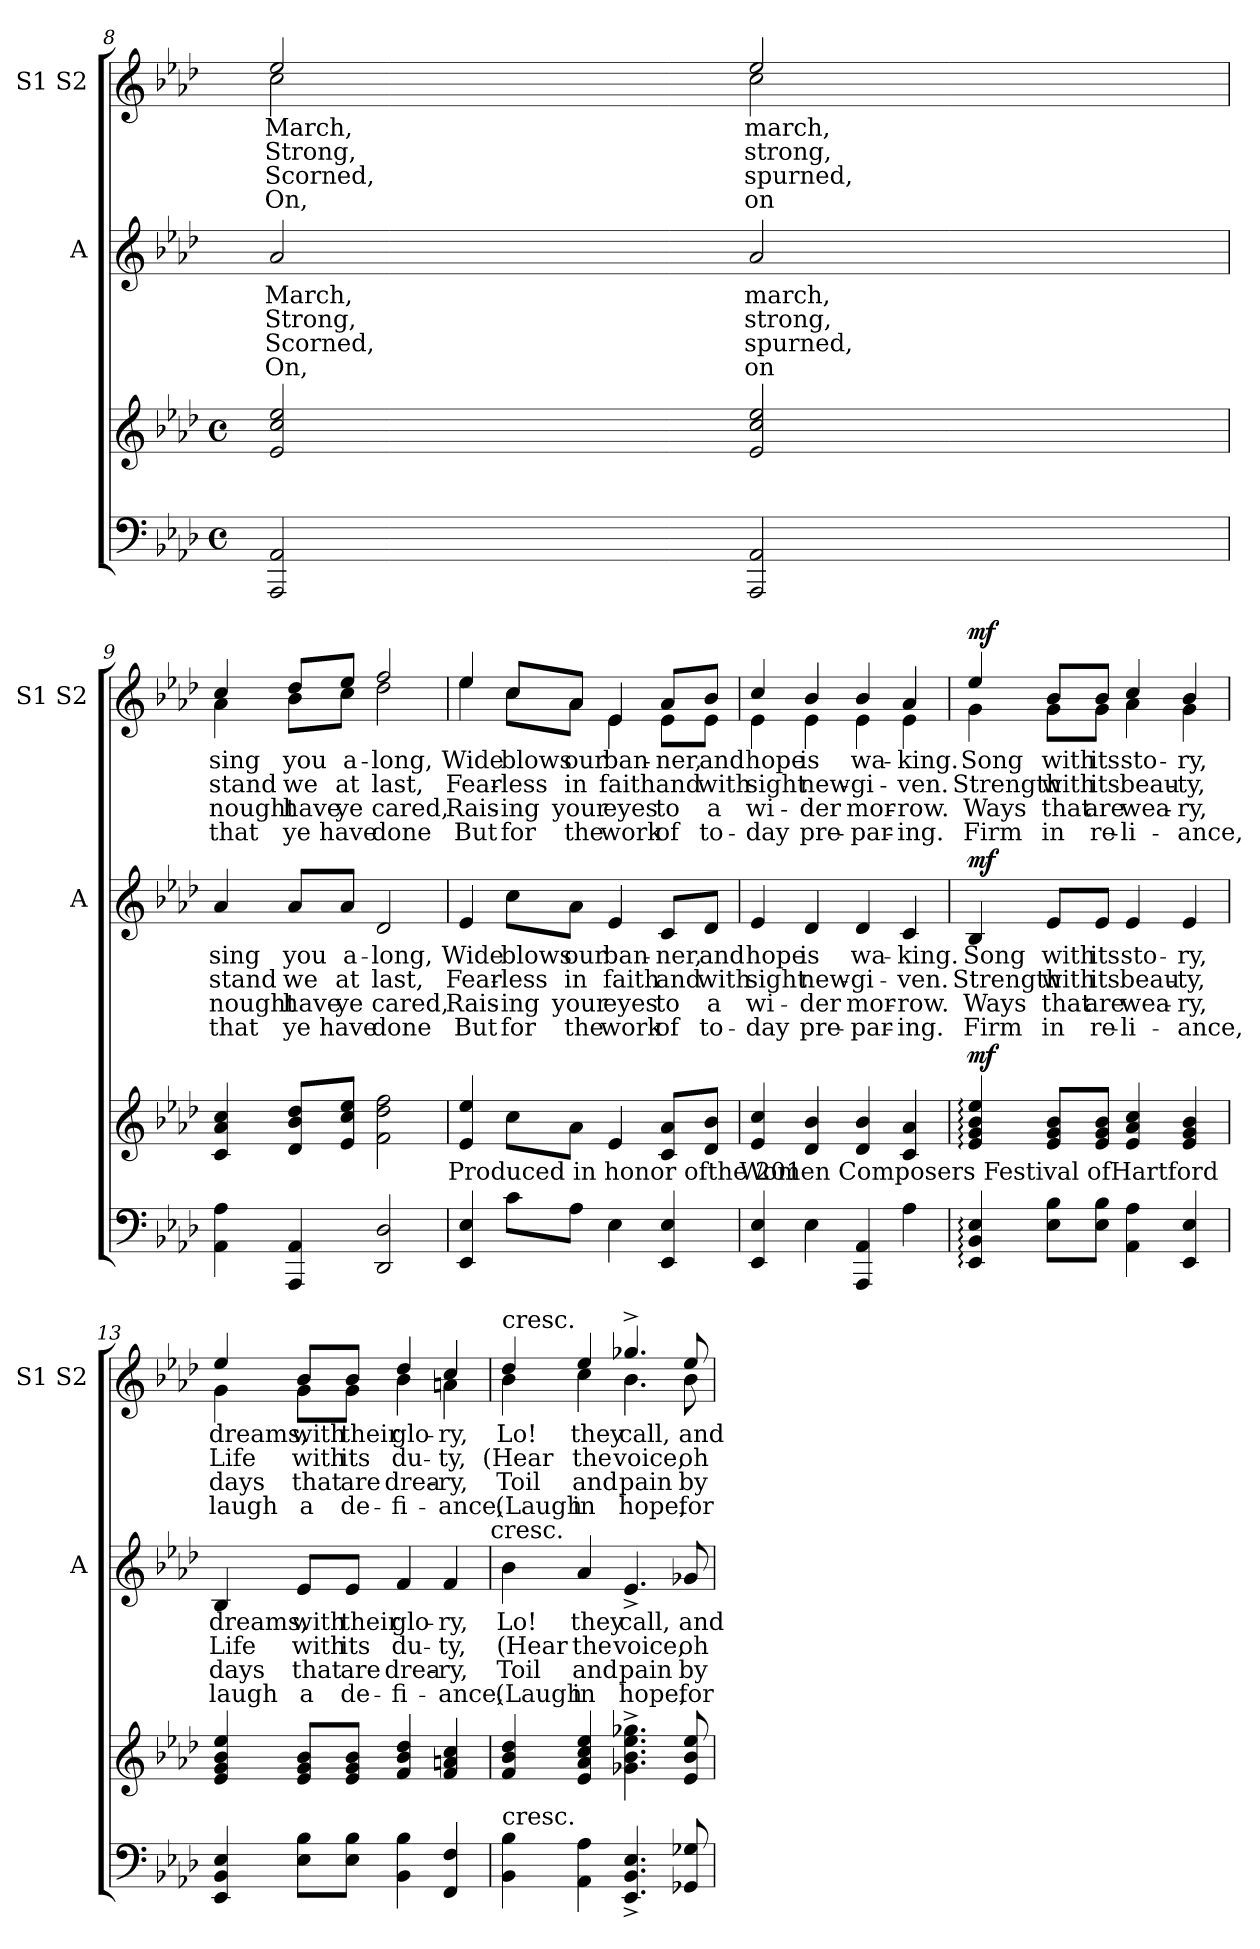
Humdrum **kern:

**kern	**kern	**dynam	**kern	**text	**text	**text	**text	**dynam	**kern	**text	**text	**text	**text	**dynam
*part4	*part3	*part3	*part2	*part2	*part2	*part2	*part2	*part2	*part1	*part1	*part1	*part1	*part1	*part1
*staff4	*staff3	*staff3	*staff2	*staff2	*staff2	*staff2	*staff2	*staff2	*staff1	*staff1	*staff1	*staff1	*staff1	*staff1
*	*	*	*I"A	*	*	*	*	*	*I"S1 S2	*	*	*	*	*
*	*	*	*I'A	*	*	*	*	*	*I'S1 S2	*	*	*	*	*
!!LO:LB:g=z
*clefF4	*clefG2	*	*clefG2	*	*	*	*	*	*clefG2	*	*	*	*	*
*k[b-e-a-d-]	*k[b-e-a-d-]	*	*k[b-e-a-d-]	*	*	*	*	*	*k[b-e-a-d-]	*	*	*	*	*
*A-:	*A-:	*	*A-:	*	*	*	*	*	*A-:	*	*	*	*	*
*M4/4	*M4/4	*	*	*	*	*	*	*	*	*	*	*	*	*
*met(c)	*met(c)	*	*	*	*	*	*	*	*	*	*	*	*	*
=8	=8	=8	=8	=8	=8	=8	=8	=8	=8	=8	=8	=8	=8	=8
!	!	!	!	!LO:LY:b	!LO:LY:b	!LO:LY:b	!LO:LY:b	!	!	!LO:LY:b	!LO:LY:b	!LO:LY:b	!LO:LY:b	!
*	*	*	*	*	*	*	*	*	*^	*	*	*	*	*
2AAA-/ 2AA-/	2e-/ 2cc/ 2ee-/	.	2a-/	March,	Strong,	Scorned,	On,	.	2ee-/	2cc\	March,	Strong,	Scorned,	On,	.
!	!	!	!	!LO:LY:b	!LO:LY:b	!LO:LY:b	!LO:LY:b	!	!	!	!LO:LY:b	!LO:LY:b	!LO:LY:b	!LO:LY:b	!
2AAA-/ 2AA-/	2e-/ 2cc/ 2ee-/	.	2a-/	march,	strong,	spurned,	on	.	2ee-/	2cc\	march,	strong,	spurned,	on	.
=9	=9	=9	=9	=9	=9	=9	=9	=9	=9	=9	=9	=9	=9	=9	=9
!	!	!	!	!LO:LY:b	!LO:LY:b	!LO:LY:b	!LO:LY:b	!	!	!	!LO:LY:b	!LO:LY:b	!LO:LY:b	!LO:LY:b	!
4AA-\ 4A-\	4c/ 4a-/ 4cc/	.	4a-/	sing	stand	nought	that	.	4cc/	4a-\	sing	stand	nought	that	.
!	!	!	!	!LO:LY:b	!LO:LY:b	!LO:LY:b	!LO:LY:b	!	!	!	!LO:LY:b	!LO:LY:b	!LO:LY:b	!LO:LY:b	!
4AAA-/ 4AA-/	8d-/ 8b-/ 8dd-/L	.	8a-/L	you	we	have	ye	.	8dd-/L	8b-\L	you	we	have	ye	.
!	!	!	!	!LO:LY:b	!LO:LY:b	!LO:LY:b	!LO:LY:b	!	!	!	!LO:LY:b	!LO:LY:b	!LO:LY:b	!LO:LY:b	!
.	8e-/ 8cc/ 8ee-/J	.	8a-/J	a-	at	ye	have	.	8ee-/J	8cc\J	a-	at	ye	have	.
!	!	!	!	!LO:LY:b	!LO:LY:b	!LO:LY:b	!LO:LY:b	!	!	!	!LO:LY:b	!LO:LY:b	!LO:LY:b	!LO:LY:b	!
2DD-/ 2D-/	2f\ 2dd-\ 2ff\	.	2d-/	-long,	last,	cared,	done	.	2ff/	2dd-\	-long,	last,	cared,	done	.
!	!LO:TX:b:t=Produced in honor ofthe 201	!	!	!	!	!	!	!	!	!	!	!	!	!	!
=10	=10	=10	=10	=10	=10	=10	=10	=10	=10	=10	=10	=10	=10	=10	=10
!	!	!	!	!LO:LY:b	!LO:LY:b	!LO:LY:b	!LO:LY:b	!	!	!	!LO:LY:b	!LO:LY:b	!LO:LY:b	!LO:LY:b	!
4EE-/ 4E-/	4e-/ 4ee-/	.	4e-/	Wide	Fear-	Rais-	But	.	4ee-/	4ee-\	Wide	Fear-	Rais-	But	.
!	!	!	!	!LO:LY:b	!LO:LY:b	!LO:LY:b	!LO:LY:b	!	!	!	!LO:LY:b	!LO:LY:b	!LO:LY:b	!LO:LY:b	!
8c\L	8cc\L	.	8cc\L	blows	-less	-ing	for	.	8cc/L	8cc\L	blows	-less	-ing	for	.
!	!	!	!	!LO:LY:b	!LO:LY:b	!LO:LY:b	!LO:LY:b	!	!	!	!LO:LY:b	!LO:LY:b	!LO:LY:b	!LO:LY:b	!
8A-\J	8a-\J	.	8a-\J	our	in	your	the	.	8a-/J	8a-\J	our	in	your	the	.
!	!	!	!	!LO:LY:b	!LO:LY:b	!LO:LY:b	!LO:LY:b	!	!	!	!LO:LY:b	!LO:LY:b	!LO:LY:b	!LO:LY:b	!
4E-\	4e-/	.	4e-/	ban-	faith	eyes	work	.	4e-/	4e-\	ban-	faith	eyes	work	.
!	!	!	!	!LO:LY:b	!LO:LY:b	!LO:LY:b	!LO:LY:b	!	!	!	!LO:LY:b	!LO:LY:b	!LO:LY:b	!LO:LY:b	!
4EE-/ 4E-/	8c/ 8a-/L	.	8c/L	-ner,	and	to	of	.	8a-/L	8e-\L	-ner,	and	to	of	.
!	!	!	!	!LO:LY:b	!LO:LY:b	!LO:LY:b	!LO:LY:b	!	!	!	!LO:LY:b	!LO:LY:b	!LO:LY:b	!LO:LY:b	!
.	8d-/ 8b-/J	.	8d-/J	and	with	a	to-	.	8b-/J	8e-\J	and	with	a	to-	.
!	!LO:TX:b:t=Women Composers Festival ofHartford	!	!	!	!	!	!	!	!	!	!	!	!	!	!
=11	=11	=11	=11	=11	=11	=11	=11	=11	=11	=11	=11	=11	=11	=11	=11
!	!	!	!	!LO:LY:b	!LO:LY:b	!LO:LY:b	!LO:LY:b	!	!	!	!LO:LY:b	!LO:LY:b	!LO:LY:b	!LO:LY:b	!
4EE-/ 4E-/	4e-/ 4cc/	.	4e-/	hope	sight	wi-	-day	.	4cc/	4e-\	hope	sight	wi-	-day	.
!	!	!	!	!LO:LY:b	!LO:LY:b	!LO:LY:b	!LO:LY:b	!	!	!	!LO:LY:b	!LO:LY:b	!LO:LY:b	!LO:LY:b	!
4E-\	4d-/ 4b-/	.	4d-/	is	new-	-der	pre-	.	4b-/	4e-\	is	new-	-der	pre-	.
!	!	!	!	!LO:LY:b	!LO:LY:b	!LO:LY:b	!LO:LY:b	!	!	!	!LO:LY:b	!LO:LY:b	!LO:LY:b	!LO:LY:b	!
4AAA-/ 4AA-/	4d-/ 4b-/	.	4d-/	wa-	-gi-	mor-	-par-	.	4b-/	4e-\	wa-	-gi-	mor-	-par-	.
!	!	!	!	!LO:LY:b	!LO:LY:b	!LO:LY:b	!LO:LY:b	!	!	!	!LO:LY:b	!LO:LY:b	!LO:LY:b	!LO:LY:b	!
4A-\	4c/ 4a-/	.	4c/	-king.	-ven.	-row.	-ing.	.	4a-/	4e-\	-king.	-ven.	-row.	-ing.	.
!!LO:PB:g=z	!!
=12	=12	=12	=12	=12	=12	=12	=12	=12	=12	=12	=12	=12	=12	=12	=12
!	!	!LO:DY:a	!	!LO:LY:b	!LO:LY:b	!LO:LY:b	!LO:LY:b	!LO:DY:a	!	!	!LO:LY:b	!LO:LY:b	!LO:LY:b	!LO:LY:b	!LO:DY:a
4EE-/: 4BB-/: 4E-/:	4e-/: 4g/: 4b-/: 4ee-/:	mf	4B-/	Song	Strength	Ways	Firm	mf	4ee-/	4g\	Song	Strength	Ways	Firm	mf
!	!	!	!	!LO:LY:b	!LO:LY:b	!LO:LY:b	!LO:LY:b	!	!	!	!LO:LY:b	!LO:LY:b	!LO:LY:b	!LO:LY:b	!
8E-\ 8B-\L	8e-/ 8g/ 8b-/L	.	8e-/L	with	with	that	in	.	8b-/L	8g\L	with	with	that	in	.
!	!	!	!	!LO:LY:b	!LO:LY:b	!LO:LY:b	!LO:LY:b	!	!	!	!LO:LY:b	!LO:LY:b	!LO:LY:b	!LO:LY:b	!
8E-\ 8B-\J	8e-/ 8g/ 8b-/J	.	8e-/J	its	its	are	re-	.	8b-/J	8g\J	its	its	are	re-	.
!	!	!	!	!LO:LY:b	!LO:LY:b	!LO:LY:b	!LO:LY:b	!	!	!	!LO:LY:b	!LO:LY:b	!LO:LY:b	!LO:LY:b	!
4AA-\ 4A-\	4e-/ 4a-/ 4cc/	.	4e-/	sto-	beau-	wea-	-li-	.	4cc/	4a-\	sto-	beau-	wea-	-li-	.
!	!	!	!	!LO:LY:b	!LO:LY:b	!LO:LY:b	!LO:LY:b	!	!	!	!LO:LY:b	!LO:LY:b	!LO:LY:b	!LO:LY:b	!
4EE-/ 4E-/	4e-/ 4g/ 4b-/	.	4e-/	-ry,	-ty,	-ry,	-ance,	.	4b-/	4g\	-ry,	-ty,	-ry,	-ance,	.
=13	=13	=13	=13	=13	=13	=13	=13	=13	=13	=13	=13	=13	=13	=13	=13
!	!	!	!	!LO:LY:b	!LO:LY:b	!LO:LY:b	!LO:LY:b	!	!	!	!LO:LY:b	!LO:LY:b	!LO:LY:b	!LO:LY:b	!
4EE-/ 4BB-/ 4E-/	4e-/ 4g/ 4b-/ 4ee-/	.	4B-/	dreams,	Life	days	laugh	.	4ee-/	4g\	dreams,	Life	days	laugh	.
!	!	!	!	!LO:LY:b	!LO:LY:b	!LO:LY:b	!LO:LY:b	!	!	!	!LO:LY:b	!LO:LY:b	!LO:LY:b	!LO:LY:b	!
8E-\ 8B-\L	8e-/ 8g/ 8b-/L	.	8e-/L	with	with	that	a	.	8b-/L	8g\L	with	with	that	a	.
!	!	!	!	!LO:LY:b	!LO:LY:b	!LO:LY:b	!LO:LY:b	!	!	!	!LO:LY:b	!LO:LY:b	!LO:LY:b	!LO:LY:b	!
8E-\ 8B-\J	8e-/ 8g/ 8b-/J	.	8e-/J	their	its	are	de-	.	8b-/J	8g\J	their	its	are	de-	.
!	!	!	!	!LO:LY:b	!LO:LY:b	!LO:LY:b	!LO:LY:b	!	!	!	!LO:LY:b	!LO:LY:b	!LO:LY:b	!LO:LY:b	!
4BB-\ 4B-\	4f/ 4b-/ 4dd-/	.	4f/	glo-	du-	drea-	-fi-	.	4dd-/	4b-\	glo-	du-	drea-	-fi-	.
!	!	!	!	!LO:LY:b	!LO:LY:b	!LO:LY:b	!LO:LY:b	!	!	!	!LO:LY:b	!LO:LY:b	!LO:LY:b	!LO:LY:b	!
4FF/ 4F/	4f/ 4an/ 4cc/	.	4f/	-ry,	-ty,	-ry,	-ance,	.	4cc/	4an\	-ry,	-ty,	-ry,	-ance,	.
!	!	!	!LO:TX:a:t=cresc.	!	!	!	!	!	!	!	!	!	!	!	!
=14	=14	=14	=14	=14	=14	=14	=14	=14	=14	=14	=14	=14	=14	=14	=14
!	!	!	!	!	!	!	!	!	!LO:TX:a:t=cresc.	!	!	!	!	!	!
!LO:TX:a:t=cresc.	!	!	!	!	!	!	!	!	!	!	!	!	!	!	!
!	!	!	!	!LO:LY:b	!LO:LY:b	!LO:LY:b	!LO:LY:b	!	!	!	!LO:LY:b	!LO:LY:b	!LO:LY:b	!LO:LY:b	!
4BB-\ 4B-\	4f/ 4b-/ 4dd-/	.	4b-\	Lo!	(Hear	Toil	(Laugh	.	4dd-/	4b-\	Lo!	(Hear	Toil	(Laugh	.
!	!	!	!	!LO:LY:b	!LO:LY:b	!LO:LY:b	!LO:LY:b	!	!	!	!LO:LY:b	!LO:LY:b	!LO:LY:b	!LO:LY:b	!
4AA-\ 4A-\	4e-/ 4a-/ 4cc/ 4ee-/	.	4a-/	they	the	and	in	.	4ee-/	4cc\	they	the	and	in	.
!	!	!	!	!LO:LY:b	!LO:LY:b	!LO:LY:b	!LO:LY:b	!	!	!	!LO:LY:b	!LO:LY:b	!LO:LY:b	!LO:LY:b	!
4.EE-/^< 4.BB-/^< 4.E-/^<	4.g-X\^> 4.b-\^> 4.ee-\^> 4.gg-X\^>	.	4.e-^</	call,	voice,	pain	hope,	.	4.gg-X^>/	4.b-\	call,	voice,	pain	hope,	.
!	!	!	!	!LO:LY:b	!LO:LY:b	!LO:LY:b	!LO:LY:b	!	!	!	!LO:LY:b	!LO:LY:b	!LO:LY:b	!LO:LY:b	!
8GG-X/ 8G-X/	8e-/ 8b-/ 8ee-/	.	8g-X/	and	oh	by	for	.	8ee-/	8b-\	and	oh	by	for	.
*	*	*	*	*	*	*	*	*	*v	*v	*	*	*	*	*
=	=	=	=	=	=	=	=	=	=	=	=	=	=	=
*-	*-	*-	*-	*-	*-	*-	*-	*-	*-	*-	*-	*-	*-	*-
